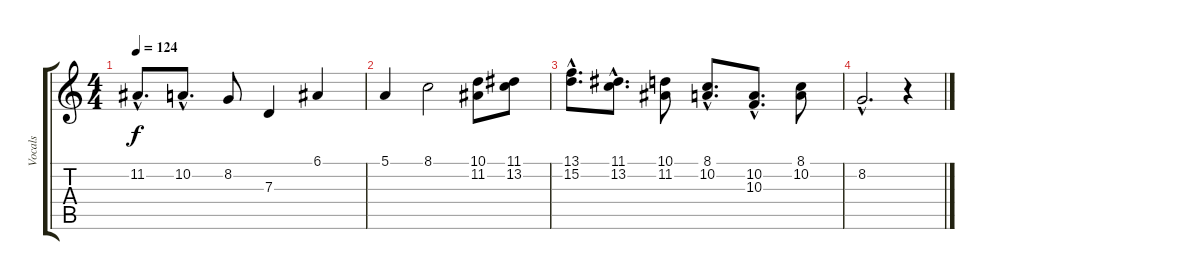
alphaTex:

\track ("Vocals" "Vocals") {instrument lead6voice}
\staff {score tabs}
\tuning (E4 B3 G3 D3 A2 E2) {hide}
\ts (4 4)
\tempo 124
\clef g2
\ks c
11.2{hac}.8{d dy f} 10.2{hac}.8{d} 8.2.8 7.3.4 6.1.4 |
5.1.4 8.1.2 (10.1 11.2).8 (11.1 13.2).8 |
(13.1{hac} 15.2{hac}).8{d} (11.1{hac} 13.2{hac}).8{d} (10.1 11.2).8 (8.1{hac} 10.2{hac}).8{d} (10.2{hac} 10.3{hac}).8{d} (8.1 10.2).8 |
8.2{hac}.2{d} r.4
